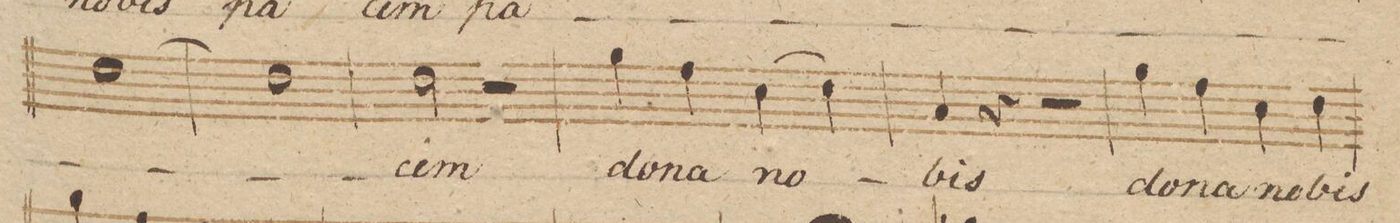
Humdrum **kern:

**kern	**text	**dynam
*I"Basso.	*	*
*clefF4	*	*
*k[b-]	*	*
*met(c|)	*	*
*M2/2	*	*
[1F\	.	.
=62	=62	=62
1F\]	.	.
=63	=63	=63
2F\	-cem	.
2r	.	.
=64	=64	=64
4B-\	do-	.
4A\	-na	.
(4E\	no-	.
4F\)	.	.
=65	=65	=65
4C/	-bis	.
4r	.	.
2r	.	.
=66	=66	=66
4B-\	do-	.
4A\	-na	.
4E\	no-	.
4F\	-bis	.
=67	=67	=67
*-	*-	*-
